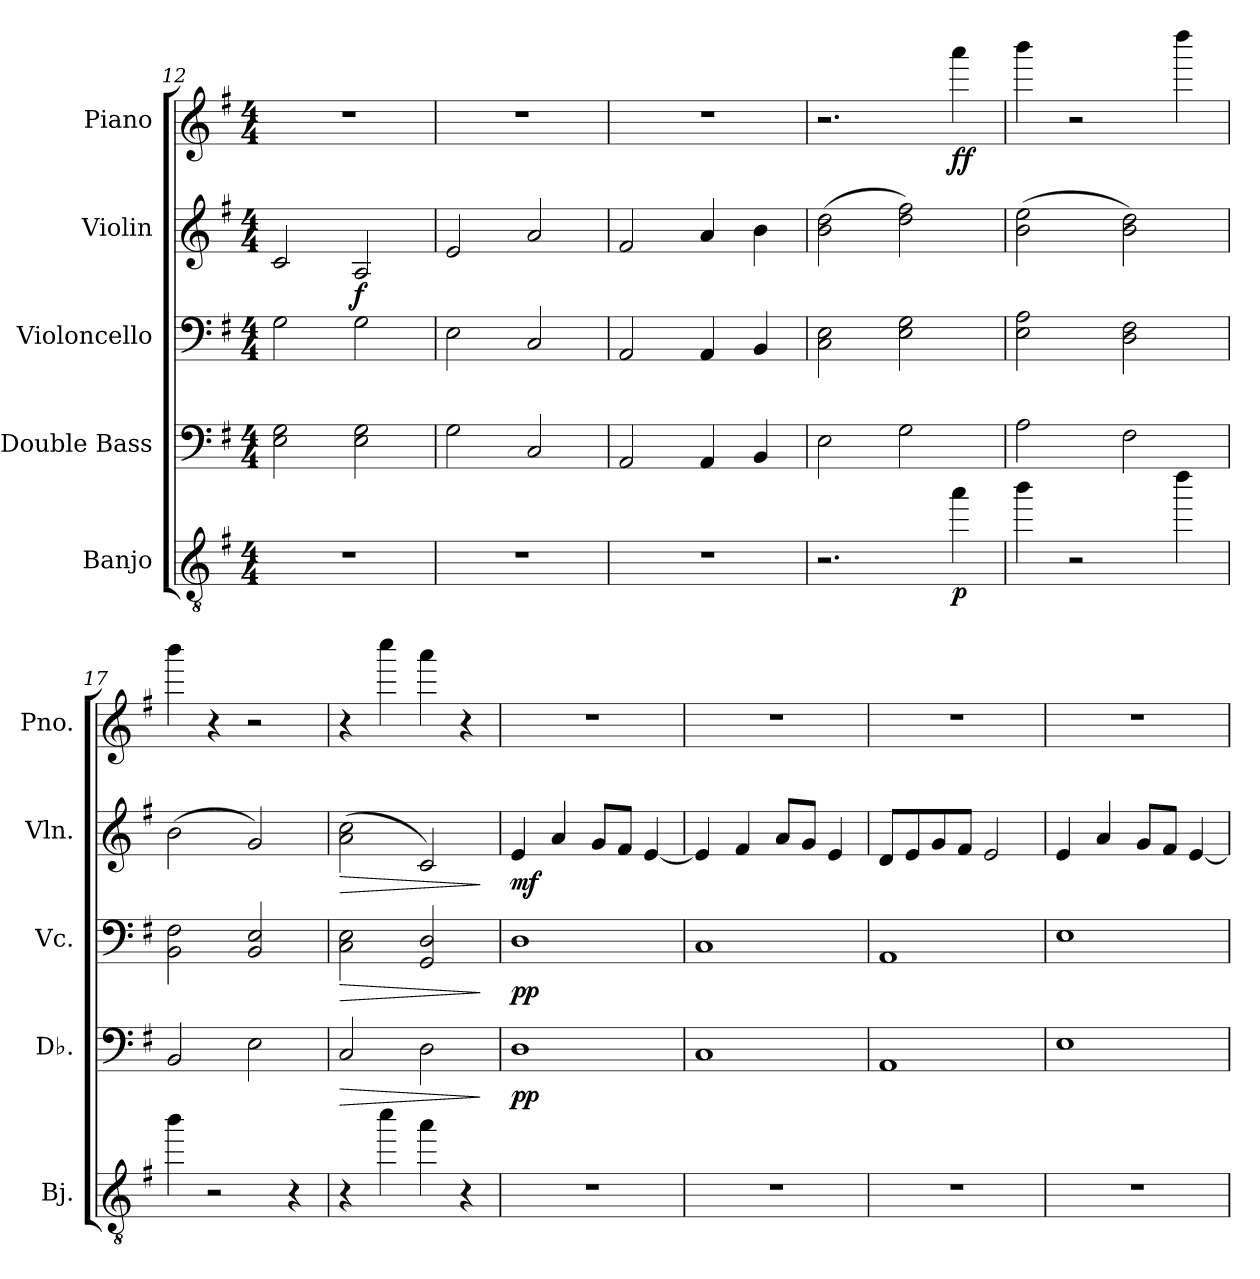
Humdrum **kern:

**kern	**dynam	**kern	**dynam	**kern	**dynam	**kern	**dynam	**kern	**dynam
*part5	*part5	*part4	*part4	*part3	*part3	*part2	*part2	*part1	*part1
*staff5	*staff5	*staff4	*staff4	*staff3	*staff3	*staff2	*staff2	*staff1	*staff1
*I"Banjo	*	*I"Double Bass	*	*I"Violoncello	*	*I"Violin	*	*I"Piano	*
*I'Bj.	*	*I'Db.	*	*I'Vc.	*	*I'Vln.	*	*I'Pno.	*
!!LO:LB:g=z
*clefGv2	*	*clefF4	*	*clefF4	*	*clefG2	*	*clefG2	*
*ITrd7c12	*	*ITrd7c12	*	*	*	*	*	*	*
*k[f#]	*	*k[f#]	*	*k[f#]	*	*k[f#]	*	*k[f#]	*
*M4/4	*	*M4/4	*	*M4/4	*	*M4/4	*	*M4/4	*
=12	=12	=12	=12	=12	=12	=12	=12	=12	=12
1r	.	2EE\ 2GG\	.	2G\	.	2c/	.	1r	.
!	!	!	!	!	!	!	!LO:DY:b	!	!
.	.	2EE\ 2GG\	.	2G\	.	2A/	f	.	.
=13	=13	=13	=13	=13	=13	=13	=13	=13	=13
1r	.	2GG\	.	2E\	.	2e/	.	1r	.
.	.	2CC/	.	2C/	.	2a/	.	.	.
=14	=14	=14	=14	=14	=14	=14	=14	=14	=14
1r	.	2AAA/	.	2AA/	.	2f#/	.	1r	.
.	.	4AAA/	.	4AA/	.	4a/	.	.	.
.	.	4BBB/	.	4BB/	.	4b\	.	.	.
=15	=15	=15	=15	=15	=15	=15	=15	=15	=15
2.r	.	2EE\	.	2C\ 2E\	.	(2b\ 2dd\	.	2.r	.
.	.	2GG\	.	2E\ 2G\	.	2dd\ 2ff#\)	.	.	.
!	!LO:DY:b	!	!	!	!	!	!	!	!LO:DY:b
4a\	p	.	.	.	.	.	.	4aaa\	ff
=16	=16	=16	=16	=16	=16	=16	=16	=16	=16
4b\	.	2AA\	.	2E\ 2A\	.	(2b\ 2ee\	.	4bbb\	.
2r	.	.	.	.	.	.	.	2r	.
.	.	2FF#\	.	2D\ 2F#\	.	2b\ 2dd\)	.	.	.
4dd\	.	.	.	.	.	.	.	4dddd\	.
=17	=17	=17	=17	=17	=17	=17	=17	=17	=17
4b\	.	2BBB/	.	2BB\ 2F#\	.	(2b\	.	4bbb\	.
2r	.	.	.	.	.	.	.	4r	.
.	.	2EE\	.	2BB/ 2E/	.	2g/)	.	2r	.
4r	.	.	.	.	.	.	.	.	.
=18	=18	=18	=18	=18	=18	=18	=18	=18	=18
!	!	!	!LO:HP:b	!	!LO:HP:b	!	!LO:HP:b	!	!
4r	.	2CC/	>	2C\ 2E\	>	(2a\ 2cc\	>	4r	.
4cc\	.	.	.	.	.	.	.	4cccc\	.
4a\	.	2DD\	.	2GG/ 2D/	.	2c/)	.	4aaa\	.
4r	.	.	.	.	.	.	.	4r	.
.	.	.	]	.	]	.	]	.	.
=19	=19	=19	=19	=19	=19	=19	=19	=19	=19
!	!	!	!LO:DY:b	!	!LO:DY:b	!	!LO:DY:b	!	!
1r	.	1DD	pp	1D	pp	4e/	mf	1r	.
.	.	.	.	.	.	4a/	.	.	.
.	.	.	.	.	.	8g/L	.	.	.
.	.	.	.	.	.	8f#/J	.	.	.
.	.	.	.	.	.	[4e/	.	.	.
=20	=20	=20	=20	=20	=20	=20	=20	=20	=20
1r	.	1CC	.	1C	.	4e/]	.	1r	.
.	.	.	.	.	.	4f#/	.	.	.
.	.	.	.	.	.	8a/L	.	.	.
.	.	.	.	.	.	8g/J	.	.	.
.	.	.	.	.	.	4e/	.	.	.
!!LO:PB:g=z
=21	=21	=21	=21	=21	=21	=21	=21	=21	=21
1r	.	1AAA	.	1AA	.	8d/L	.	1r	.
.	.	.	.	.	.	8e/	.	.	.
.	.	.	.	.	.	8g/	.	.	.
.	.	.	.	.	.	8f#/J	.	.	.
.	.	.	.	.	.	2e/	.	.	.
=22	=22	=22	=22	=22	=22	=22	=22	=22	=22
1r	.	1EE	.	1E	.	4e/	.	1r	.
.	.	.	.	.	.	4a/	.	.	.
.	.	.	.	.	.	8g/L	.	.	.
.	.	.	.	.	.	8f#/J	.	.	.
.	.	.	.	.	.	[4e/	.	.	.
=	=	=	=	=	=	=	=	=	=
*-	*-	*-	*-	*-	*-	*-	*-	*-	*-
